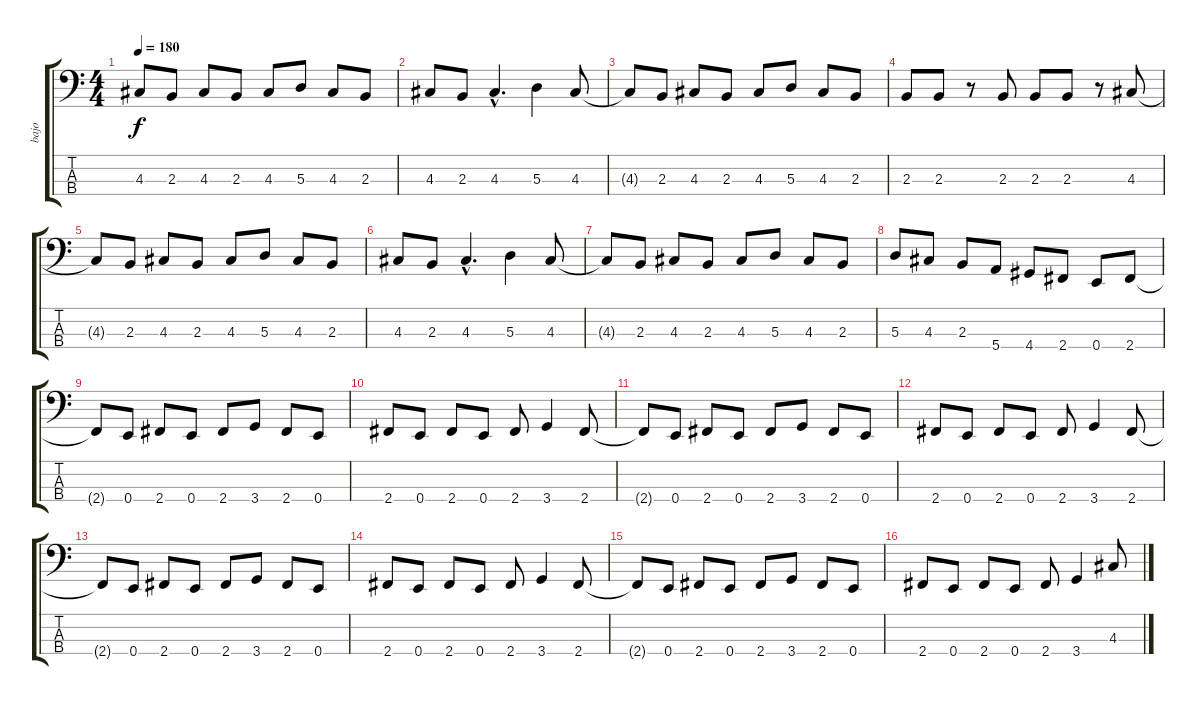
\track ("bajo" "bajo") {instrument electricbasspick}
\staff {score tabs}
\tuning (G2 D2 A1 E1) {hide}
\ts (4 4)
\tempo 180
\clef f4
\ks c
4.3{t}.8{dy f} 2.3.8 4.3.8 2.3.8 4.3.8 5.3.8 4.3.8 2.3.8 |
4.3.8 2.3.8 4.3{hac}.4{d} 5.3.4 4.3.8 |
4.3{t}.8 2.3.8 4.3.8 2.3.8 4.3.8 5.3.8 4.3.8 2.3.8 |
2.3.8 2.3.8 r.8 2.3.8 2.3.8 2.3.8 r.8 4.3.8 |
4.3{t}.8 2.3.8 4.3.8 2.3.8 4.3.8 5.3.8 4.3.8 2.3.8 |
4.3.8 2.3.8 4.3{hac}.4{d} 5.3.4 4.3.8 |
4.3{t}.8 2.3.8 4.3.8 2.3.8 4.3.8 5.3.8 4.3.8 2.3.8 |
5.3.8 4.3.8 2.3.8 5.4.8 4.4.8 2.4.8 0.4.8 2.4.8 |
2.4{t}.8 0.4.8 2.4.8 0.4.8 2.4.8 3.4.8 2.4.8 0.4.8 |
2.4.8 0.4.8 2.4.8 0.4.8 2.4.8 3.4.4 2.4.8 |
2.4{t}.8 0.4.8 2.4.8 0.4.8 2.4.8 3.4.8 2.4.8 0.4.8 |
2.4.8 0.4.8 2.4.8 0.4.8 2.4.8 3.4.4 2.4.8 |
2.4{t}.8 0.4.8 2.4.8 0.4.8 2.4.8 3.4.8 2.4.8 0.4.8 |
2.4.8 0.4.8 2.4.8 0.4.8 2.4.8 3.4.4 2.4.8 |
2.4{t}.8 0.4.8 2.4.8 0.4.8 2.4.8 3.4.8 2.4.8 0.4.8 |
2.4.8 0.4.8 2.4.8 0.4.8 2.4.8 3.4.4 4.3.8
